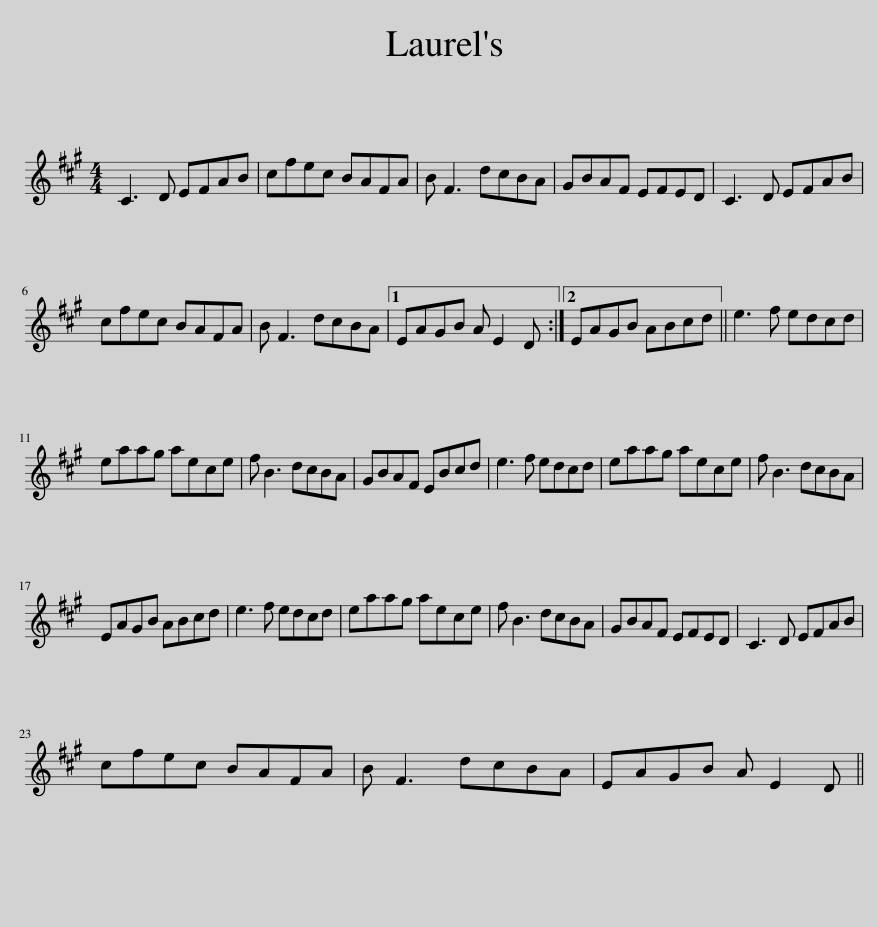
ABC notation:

X:1
L:1/8
M:4/4
I:linebreak $
K:A
V:1 treble
V:1
 C3 D EFAB | cfec BAFA | B F3 dcBA | GBAF EFED | C3 D EFAB |$ %5
 cfec BAFA | B F3 dcBA |1 EAGB A E2 D :|2 EAGB ABcd || e3 f edcd |$ %10
 eaag aece | f B3 dcBA | GBAF EBcd | e3 f edcd | eaag aece | %15
 f B3 dcBA |$ EAGB ABcd | e3 f edcd | eaag aece | f B3 dcBA | %20
 GBAF EFED | C3 D EFAB |$ cfec BAFA | B F3 dcBA | EAGB A E2 D || %25
